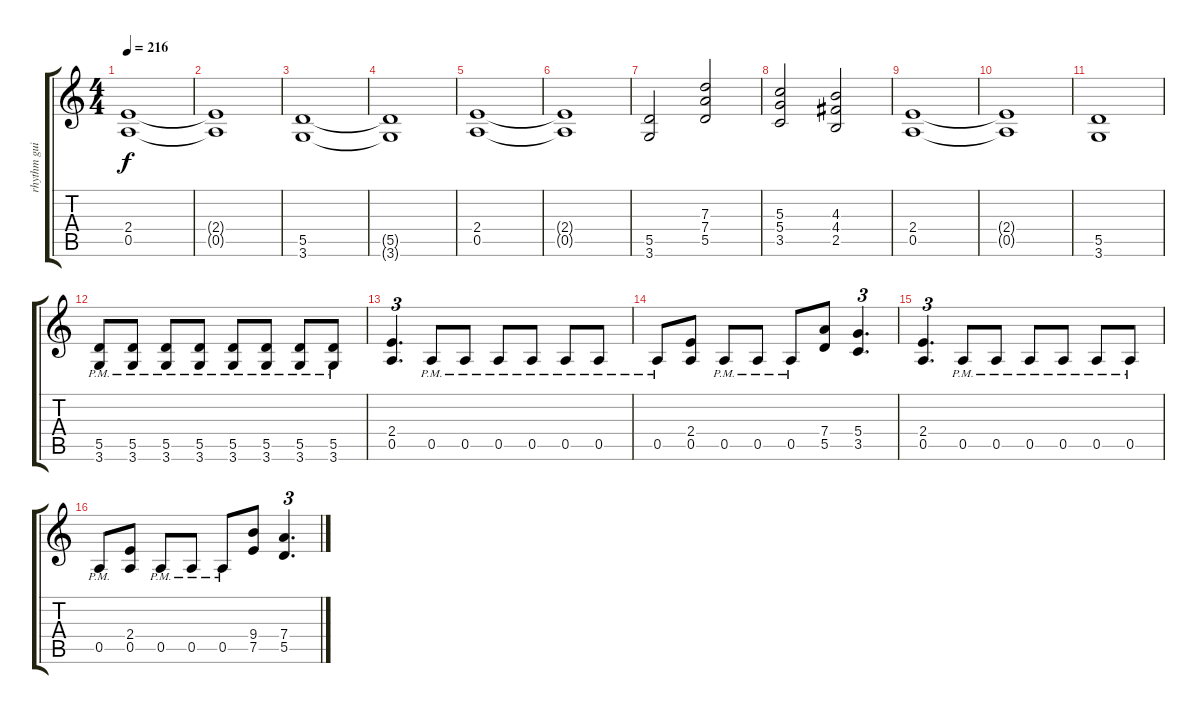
\track ("rhythm guitar L" "rhythm gui") {instrument distortionguitar}
\staff {score tabs}
\tuning (E4 B3 G3 D3 A2 E2) {hide}
\ts (4 4)
\tempo 216
\clef g2
\ks c
(2.4 0.5).1{dy f} |
(2.4{t} 0.5{t}).1 |
(5.5 3.6).1 |
(5.5{t} 3.6{t}).1 |
(2.4 0.5).1 |
(2.4{t} 0.5{t}).1 |
(5.5 3.6).2 (7.3 7.4 5.5).2 |
(5.3 5.4 3.5).2 (4.3 4.4 2.5).2 |
(2.4 0.5).1 |
(2.4{t} 0.5{t}).1 |
(5.5 3.6).1 |
(5.5{pm} 3.6{pm}).8 (5.5{pm} 3.6{pm}).8 (5.5{pm} 3.6{pm}).8 (5.5{pm} 3.6{pm}).8 (5.5{pm} 3.6{pm}).8 (5.5{pm} 3.6{pm}).8 (5.5{pm} 3.6{pm}).8 (5.5{pm} 3.6{pm}).8 |
(2.4 0.5).4{d tu (3 2)} 0.5{pm}.8 0.5{pm}.8 0.5{pm}.8 0.5{pm}.8 0.5{pm}.8 0.5{pm}.8 |
0.5{pm}.8 (2.4 0.5).8 0.5{pm}.8 0.5{pm}.8 0.5{pm}.8 (7.4 5.5).8 (5.4 3.5).4{d tu (3 2)} |
(2.4 0.5).4{d tu (3 2)} 0.5{pm}.8 0.5{pm}.8 0.5{pm}.8 0.5{pm}.8 0.5{pm}.8 0.5{pm}.8 |
0.5{pm}.8 (2.4 0.5).8 0.5{pm}.8 0.5{pm}.8 0.5{pm}.8 (9.4 7.5).8 (7.4 5.5).4{d tu (3 2)}
